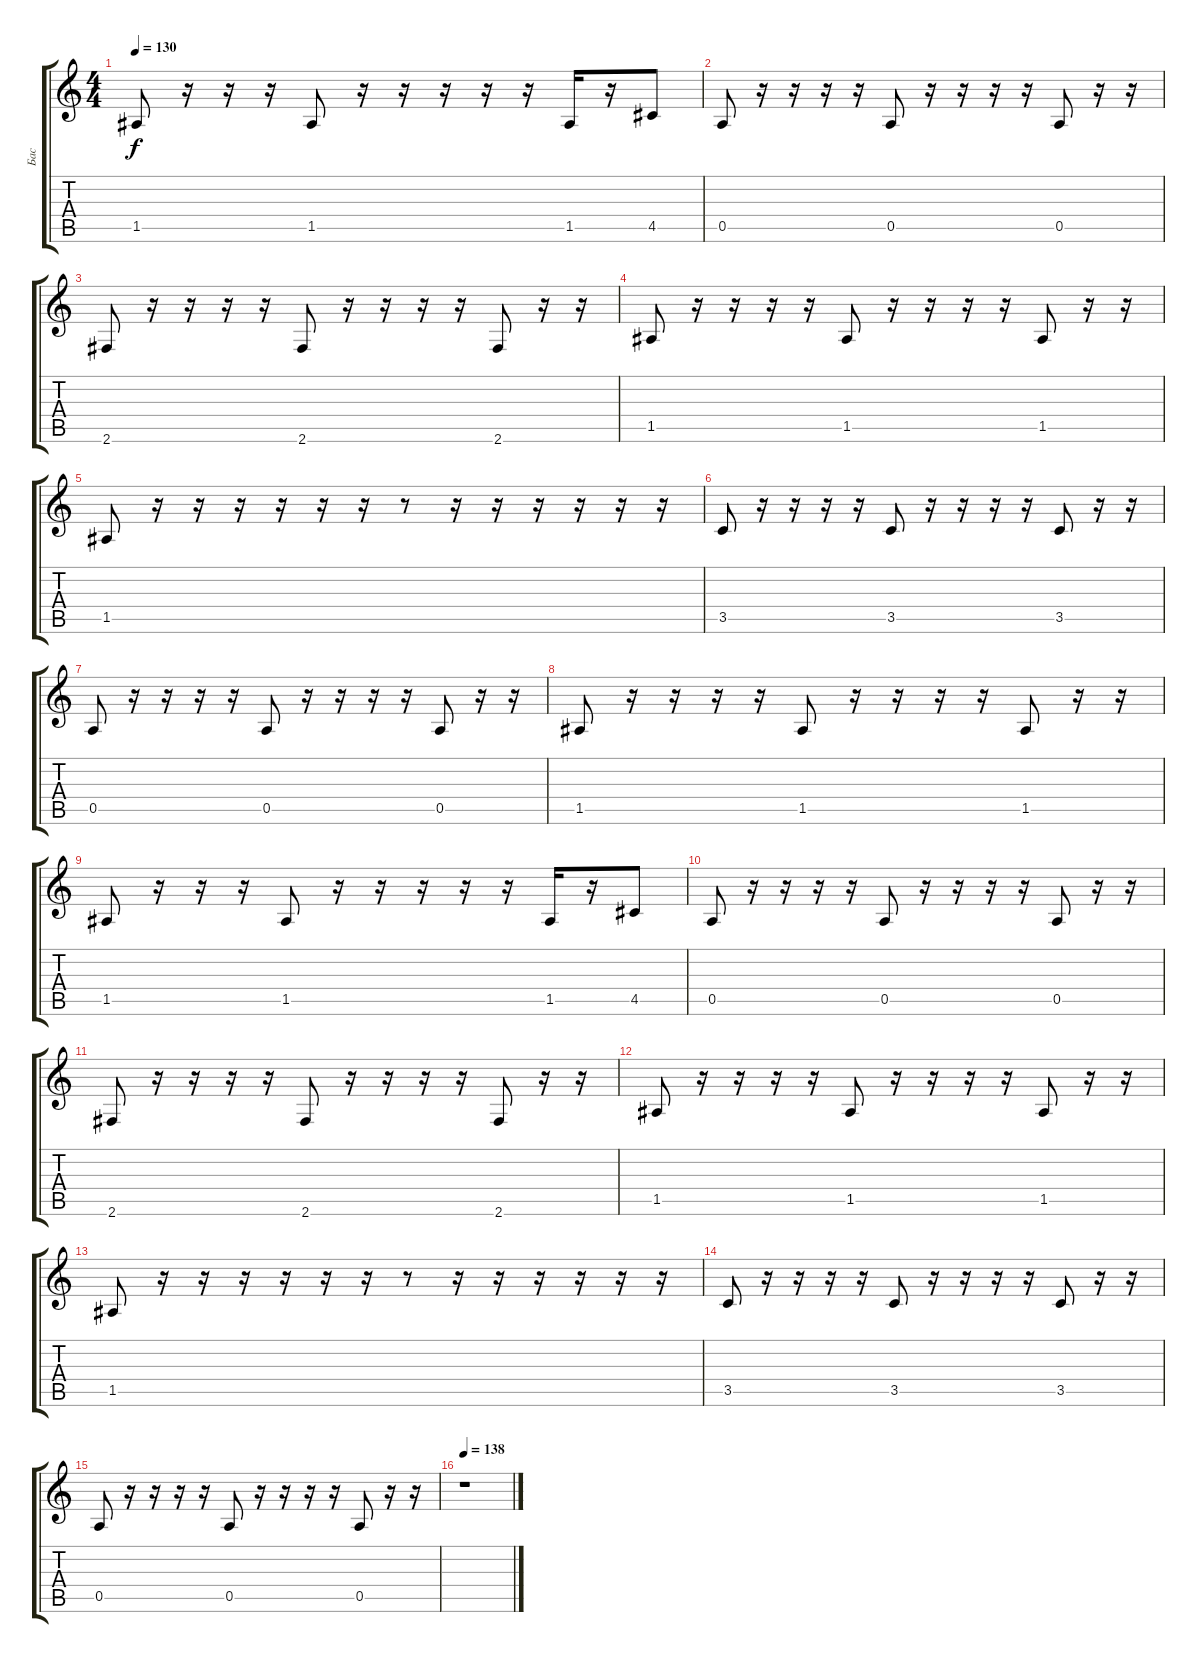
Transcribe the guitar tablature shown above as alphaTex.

\track ("Бас" "Бас") {instrument electricbassfinger}
\staff {score tabs}
\tuning (E4 B3 G3 D3 A2 E2) {hide}
\ts (4 4)
\tempo 130
\clef g2
\ks c
1.5.8{dy f} r.16 r.16 r.16 1.5.8 r.16 r.16 r.16 r.16 r.16 1.5.16 r.16 4.5.8 |
0.5.8 r.16 r.16 r.16 r.16 0.5.8 r.16 r.16 r.16 r.16 0.5.8 r.16 r.16 |
2.6.8 r.16 r.16 r.16 r.16 2.6.8 r.16 r.16 r.16 r.16 2.6.8 r.16 r.16 |
1.5.8 r.16 r.16 r.16 r.16 1.5.8 r.16 r.16 r.16 r.16 1.5.8 r.16 r.16 |
1.5.8 r.16 r.16 r.16 r.16 r.16 r.16 r.8 r.16 r.16 r.16 r.16 r.16 r.16 |
3.5.8 r.16 r.16 r.16 r.16 3.5.8 r.16 r.16 r.16 r.16 3.5.8 r.16 r.16 |
0.5.8 r.16 r.16 r.16 r.16 0.5.8 r.16 r.16 r.16 r.16 0.5.8 r.16 r.16 |
1.5.8 r.16 r.16 r.16 r.16 1.5.8 r.16 r.16 r.16 r.16 1.5.8 r.16 r.16 |
1.5.8 r.16 r.16 r.16 1.5.8 r.16 r.16 r.16 r.16 r.16 1.5.16 r.16 4.5.8 |
0.5.8 r.16 r.16 r.16 r.16 0.5.8 r.16 r.16 r.16 r.16 0.5.8 r.16 r.16 |
2.6.8 r.16 r.16 r.16 r.16 2.6.8 r.16 r.16 r.16 r.16 2.6.8 r.16 r.16 |
1.5.8 r.16 r.16 r.16 r.16 1.5.8 r.16 r.16 r.16 r.16 1.5.8 r.16 r.16 |
1.5.8 r.16 r.16 r.16 r.16 r.16 r.16 r.8 r.16 r.16 r.16 r.16 r.16 r.16 |
3.5.8 r.16 r.16 r.16 r.16 3.5.8 r.16 r.16 r.16 r.16 3.5.8 r.16 r.16 |
0.5.8 r.16 r.16 r.16 r.16 0.5.8 r.16 r.16 r.16 r.16 0.5.8 r.16 r.16 |
\tempo 138
r.1
